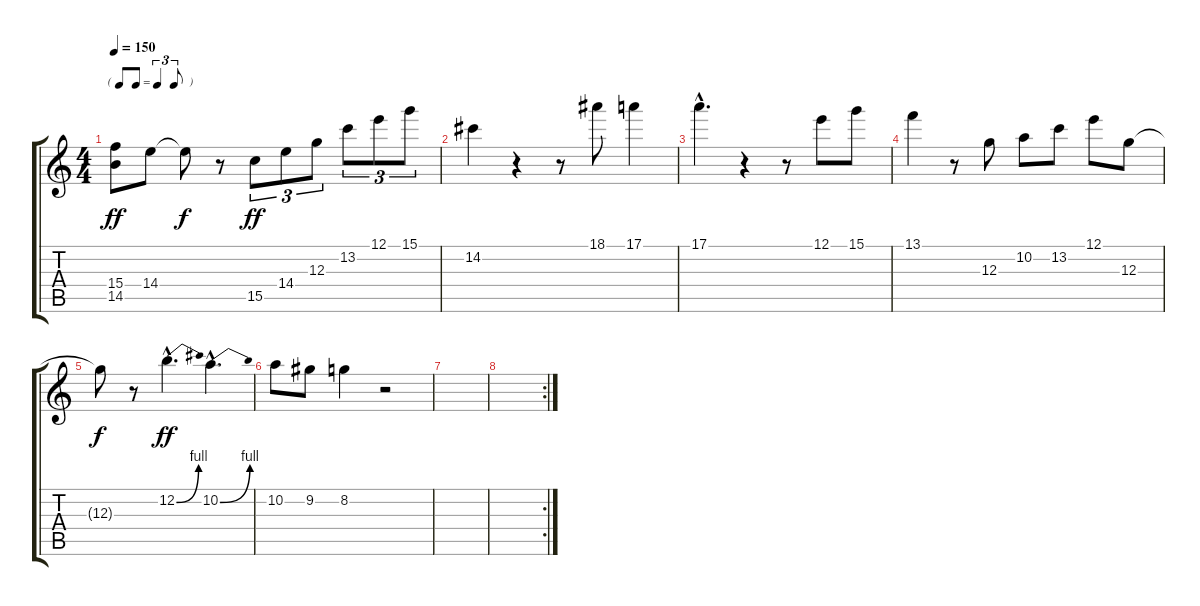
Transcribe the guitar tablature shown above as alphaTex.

\track "" {instrument electricbasspick}
\staff {score tabs}
\tuning (E4 B3 G3 D3 A2 E2) {hide}
\ts (4 4)
\tf triplet8th
\tempo 150
\clef g2
\ks c
(15.4 14.5).8{dy ff} 14.4.8 14.4{t}.8{dy f} r.8 15.5.8{tu (3 2) dy ff} 14.4.8{tu (3 2)} 12.3.8{tu (3 2)} 13.2.8{tu (3 2)} 12.1.8{tu (3 2)} 15.1.8{tu (3 2)} |
14.2.4 r.4 r.8 18.1.8 17.1.4 |
17.1{hac}.4{d} r.4 r.8 12.1.8 15.1.8 |
13.1.4 r.8 12.3.8 10.2.8 13.2.8 12.1.8 12.3.8 |
12.3{t}.8{dy f} r.8 12.2{be (bend 0 0 60 4) hac}.4{d dy ff} 10.2{be (bend 0 0 60 4) hac}.4{d} |
10.2.8 9.2.8 8.2.4 r.2 |
|
\rc 2
